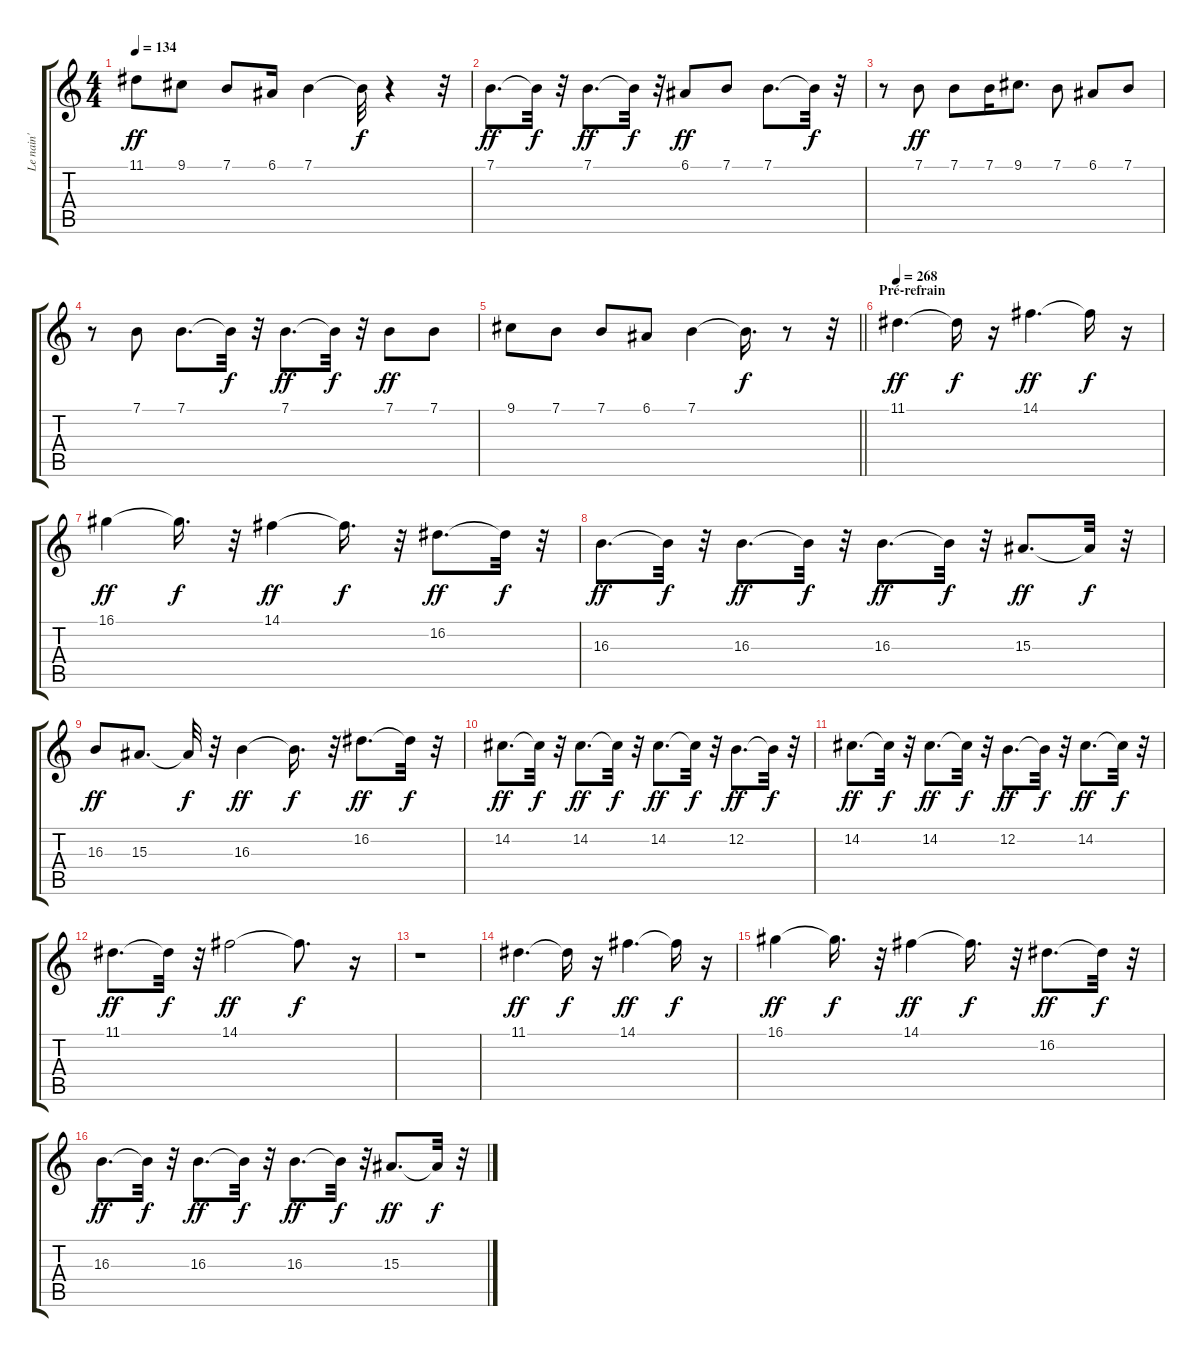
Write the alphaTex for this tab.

\track ("Le nain'" "Le nain'") {instrument trumpet}
\staff {score tabs}
\tuning (E4 B3 G3 D3 A2 E2) {hide}
\ts (4 4)
\tempo 134
\clef g2
\ks c
11.1.8{dy ff} 9.1.8 7.1.8 6.1.16 7.1.4 7.1{t}.32{dy f} r.4 r.32 |
7.1.8{d dy ff} 7.1{t}.32{dy f} r.32 7.1.8{d dy ff} 7.1{t}.32{dy f} r.32 6.1.8{dy ff} 7.1.8 7.1.8{d} 7.1{t}.32{dy f} r.32 |
r.8 7.1.8{dy ff} 7.1.8 7.1.16 9.1.8{d} 7.1.8 6.1.8 7.1.8 |
r.8 7.1.8 7.1.8{d} 7.1{t}.32{dy f} r.32 7.1.8{d dy ff} 7.1{t}.32{dy f} r.32 7.1.8{dy ff} 7.1.8 |
\barLineRight lightlight
9.1.8 7.1.8 7.1.8 6.1.8 7.1.4 7.1{t}.16{d dy f} r.8 r.32 |
\section ("" "Pré-refrain")
\tempo 268
11.1.4{d dy ff} 11.1{t}.16{dy f} r.16 14.1.4{d dy ff} 14.1{t}.16{dy f} r.16 |
16.1.4{dy ff} 16.1{t}.16{d dy f} r.32 14.1.4{dy ff} 14.1{t}.16{d dy f} r.32 16.2.8{d dy ff} 16.2{t}.32{dy f} r.32 |
16.3.8{d dy ff} 16.3{t}.32{dy f} r.32 16.3.8{d dy ff} 16.3{t}.32{dy f} r.32 16.3.8{d dy ff} 16.3{t}.32{dy f} r.32 15.3.8{d dy ff} 15.3{t}.32{dy f} r.32 |
16.3.8{dy ff} 15.3.8{d} 15.3{t}.32{dy f} r.32 16.3.4{dy ff} 16.3{t}.16{d dy f} r.32 16.2.8{d dy ff} 16.2{t}.32{dy f} r.32 |
14.2.8{d dy ff} 14.2{t}.32{dy f} r.32 14.2.8{d dy ff} 14.2{t}.32{dy f} r.32 14.2.8{d dy ff} 14.2{t}.32{dy f} r.32 12.2.8{d dy ff} 12.2{t}.32{dy f} r.32 |
14.2.8{d dy ff} 14.2{t}.32{dy f} r.32 14.2.8{d dy ff} 14.2{t}.32{dy f} r.32 12.2.8{d dy ff} 12.2{t}.32{dy f} r.32 14.2.8{d dy ff} 14.2{t}.32{dy f} r.32 |
11.1.8{d dy ff} 11.1{t}.32{dy f} r.32 14.1.2{dy ff} 14.1{t}.8{d dy f} r.16 |
r.1 |
11.1.4{d dy ff} 11.1{t}.16{dy f} r.16 14.1.4{d dy ff} 14.1{t}.16{dy f} r.16 |
16.1.4{dy ff} 16.1{t}.16{d dy f} r.32 14.1.4{dy ff} 14.1{t}.16{d dy f} r.32 16.2.8{d dy ff} 16.2{t}.32{dy f} r.32 |
16.3.8{d dy ff} 16.3{t}.32{dy f} r.32 16.3.8{d dy ff} 16.3{t}.32{dy f} r.32 16.3.8{d dy ff} 16.3{t}.32{dy f} r.32 15.3.8{d dy ff} 15.3{t}.32{dy f} r.32
